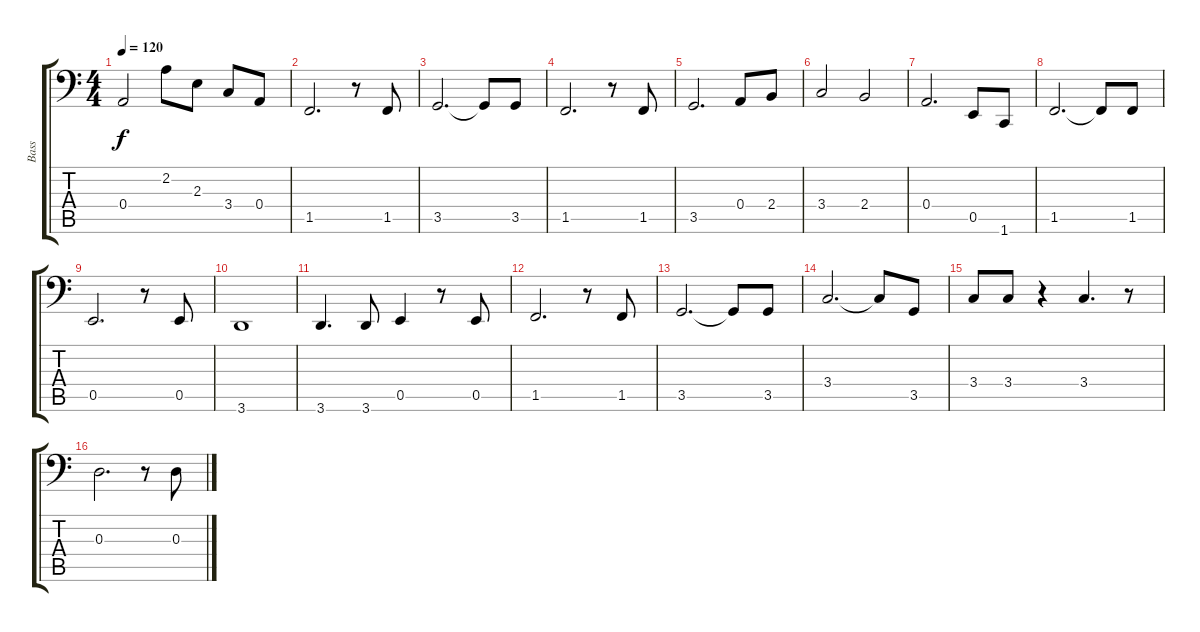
\track ("Bass" "Bass") {instrument synthbass2}
\staff {score tabs}
\tuning (C3 G2 D2 A1 E1 B0) {hide}
\ts (4 4)
\tempo 120
\clef f4
\ks c
0.4.2{dy f} 2.2.8 2.3.8 3.4.8 0.4.8 |
1.5.2{d} r.8 1.5.8 |
3.5.2{d} 3.5{t}.8 3.5.8 |
1.5.2{d} r.8 1.5.8 |
3.5.2{d} 0.4.8 2.4.8 |
3.4.2 2.4.2 |
0.4.2{d} 0.5.8 1.6.8 |
1.5.2{d} 1.5{t}.8 1.5.8 |
0.5.2{d} r.8 0.5.8 |
3.6.1 |
3.6.4{d} 3.6.8 0.5.4 r.8 0.5.8 |
1.5.2{d} r.8 1.5.8 |
3.5.2{d} 3.5{t}.8 3.5.8 |
3.4.2{d} 3.4{t}.8 3.5.8 |
3.4.8 3.4.8 r.4 3.4.4{d} r.8 |
0.3.2{d} r.8 0.3.8
